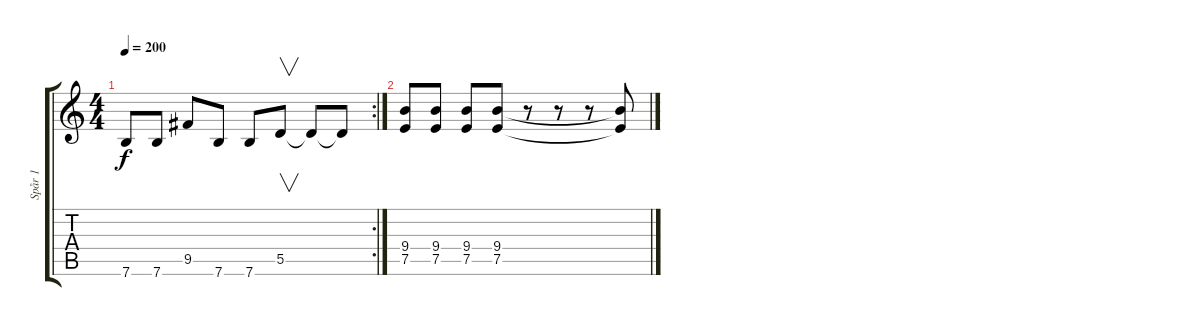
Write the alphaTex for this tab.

\track ("Spår 1" "Spår 1") {instrument overdrivenguitar}
\staff {score tabs}
\tuning (E4 B3 G3 D3 A2 E2) {hide}
\rc 2
\ts (4 4)
\tempo 200
\clef g2
\ks c
7.6.8{dy f} 7.6.8 9.5.8 7.6.8 7.6.8 5.5.8{v} 5.5{t}.8 5.5{t}.8 |
(9.4 7.5).8 (9.4 7.5).8 (9.4 7.5).8 (9.4 7.5).8 r.8 r.8 r.8 (9.4{t} 7.5{t}).8
